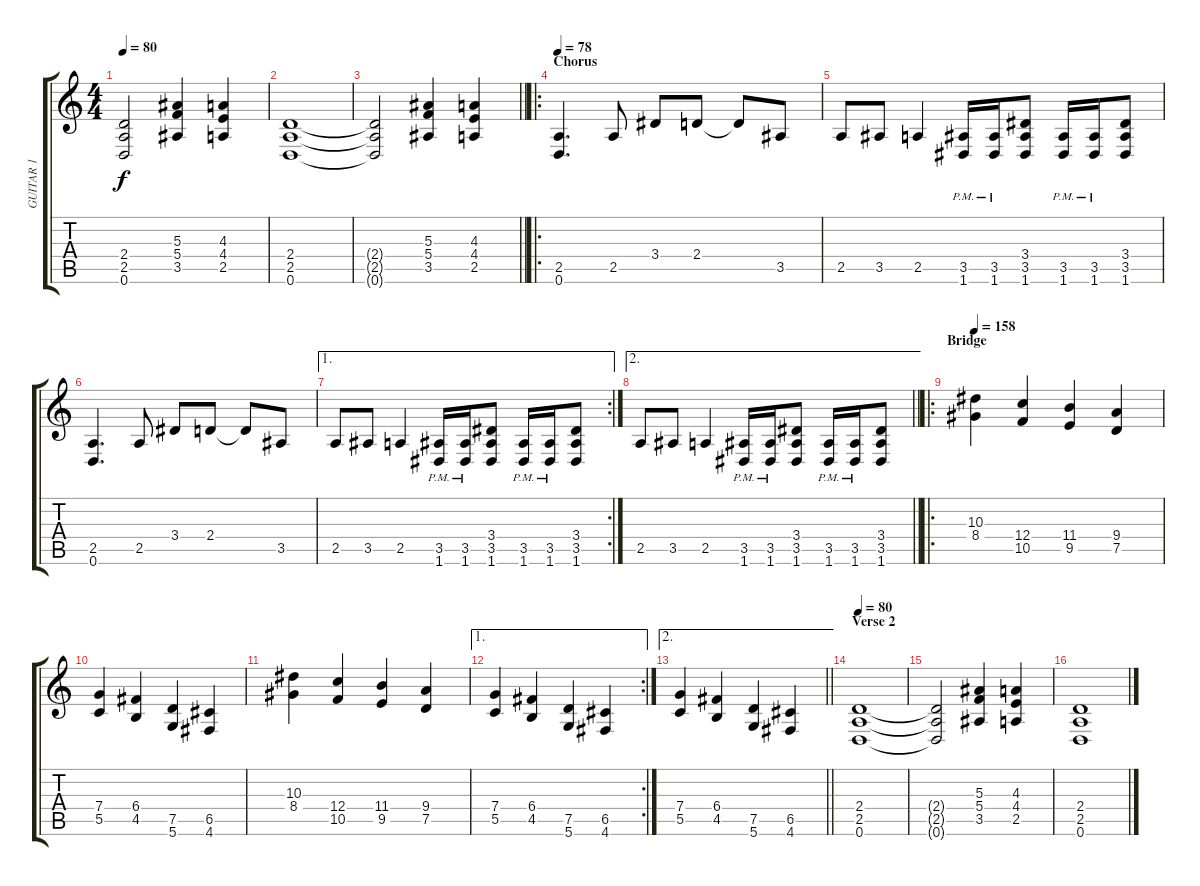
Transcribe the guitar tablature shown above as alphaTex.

\track ("GUITAR 1" "GUITAR 1") {instrument overdrivenguitar}
\staff {score tabs}
\tuning (D4 A3 F3 C3 G2 D2) {hide}
\ts (4 4)
\tempo 80
\clef g2
\ks c
(2.4{t} 2.5{t} 0.6{t}).2{dy f} (5.3 5.4 3.5).4 (4.3 4.4 2.5).4 |
(2.4 2.5 0.6).1 |
\barLineRight lightlight
(2.4{t} 2.5{t} 0.6{t}).2 (5.3 5.4 3.5).4 (4.3 4.4 2.5).4 |
\ro
\section ("" "Chorus")
\tempo 78
(2.5 0.6).4{d} 2.5.8 3.4.8 2.4.8 2.4{t}.8 3.5.8 |
2.5.8 3.5.8 2.5.4 (3.5{pm} 1.6{pm}).16 (3.5{pm} 1.6{pm}).16 (3.4 3.5 1.6).8 (3.5{pm} 1.6{pm}).16 (3.5{pm} 1.6{pm}).16 (3.4 3.5 1.6).8 |
(2.5 0.6).4{d} 2.5.8 3.4.8 2.4.8 2.4{t}.8 3.5.8 |
\ae 1
\rc 2
2.5.8 3.5.8 2.5.4 (3.5{pm} 1.6{pm}).16 (3.5{pm} 1.6{pm}).16 (3.4 3.5 1.6).8 (3.5{pm} 1.6{pm}).16 (3.5{pm} 1.6{pm}).16 (3.4 3.5 1.6).8 |
\ae 2
\barLineRight lightlight
2.5.8 3.5.8 2.5.4 (3.5{pm} 1.6{pm}).16 (3.5{pm} 1.6{pm}).16 (3.4 3.5 1.6).8 (3.5{pm} 1.6{pm}).16 (3.5{pm} 1.6{pm}).16 (3.4 3.5 1.6).8 |
\ro
\section ("" "Bridge")
\tempo 158
(10.3 8.4).4 (12.4 10.5).4 (11.4 9.5).4 (9.4 7.5).4 |
(7.4 5.5).4 (6.4 4.5).4 (7.5 5.6).4 (6.5 4.6).4 |
(10.3 8.4).4 (12.4 10.5).4 (11.4 9.5).4 (9.4 7.5).4 |
\ae 1
\rc 2
(7.4 5.5).4 (6.4 4.5).4 (7.5 5.6).4 (6.5 4.6).4 |
\ae 2
\barLineRight lightlight
(7.4 5.5).4 (6.4 4.5).4 (7.5 5.6).4 (6.5 4.6).4 |
\section ("" "Verse 2")
\tempo 80
(2.4 2.5 0.6).1 |
(2.4{t} 2.5{t} 0.6{t}).2 (5.3 5.4 3.5).4 (4.3 4.4 2.5).4 |
(2.4 2.5 0.6).1
